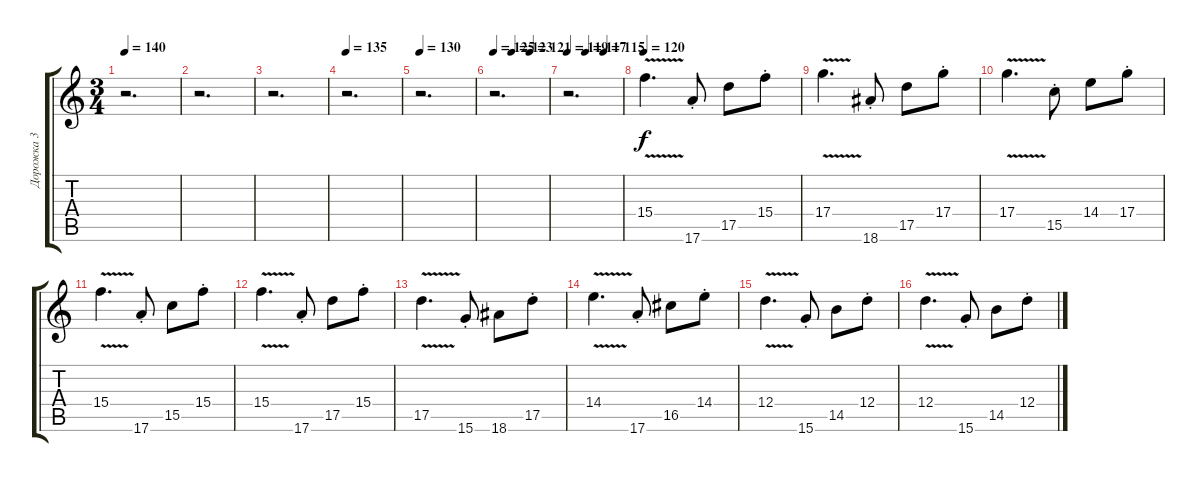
\track ("Дорожка 3" "Дорожка 3") {instrument distortionguitar}
\staff {score tabs}
\tuning (E4 B3 G3 D3 A2 E2) {hide}
\ts (3 4)
\tempo 140
\clef g2
\ks c
r.2{d dy f} |
r.2{d} |
r.2{d} |
\tempo 135
r.2{d} |
\tempo 130
r.2{d} |
\tempo 125
\tempo (123 0.3333333333333333)
\tempo (121 0.6666666666666666)
r.2{d} |
\tempo 119
\tempo (117 0.3333333333333333)
\tempo (115 0.6666666666666666)
r.2{d} |
\tempo 110
\tempo 120
15.4{v}.4{d} 17.6{st}.8 17.5.8 15.4{st}.8 |
17.4{v}.4{d} 18.6{st}.8 17.5.8 17.4{st}.8 |
17.4{v}.4{d} 15.5{st}.8 14.4.8 17.4{st}.8 |
15.4{v}.4{d} 17.6{st}.8 15.5.8 15.4{st}.8 |
15.4{v}.4{d} 17.6{st}.8 17.5.8 15.4{st}.8 |
17.5{v}.4{d} 15.6{st}.8 18.6.8 17.5{st}.8 |
14.4{v}.4{d} 17.6{st}.8 16.5.8 14.4{st}.8 |
12.4{v}.4{d} 15.6{st}.8 14.5.8 12.4{st}.8 |
12.4{v}.4{d} 15.6{st}.8 14.5.8 12.4{st}.8
